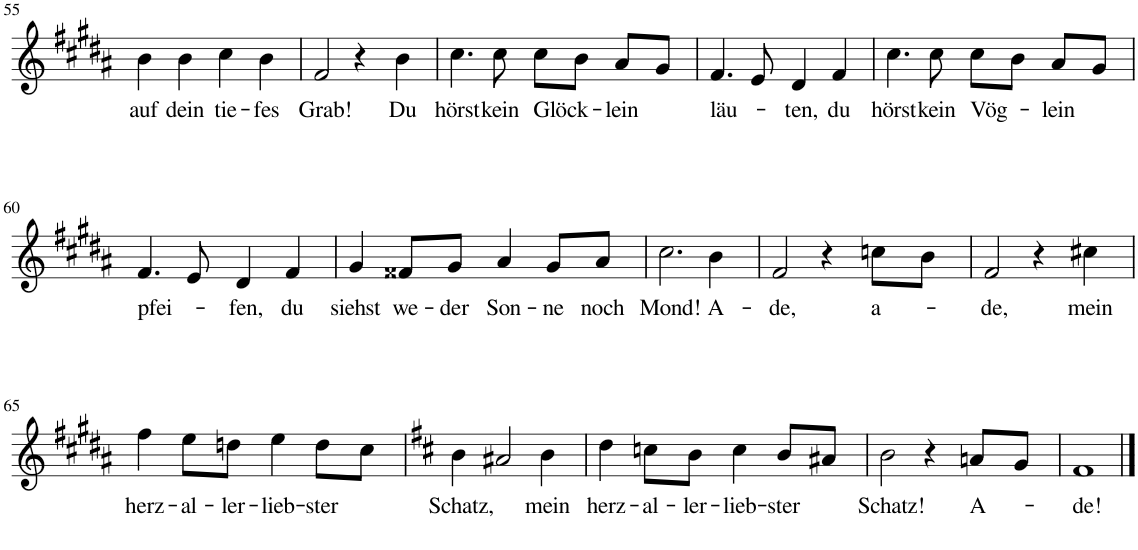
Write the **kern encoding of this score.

**kern	**text
*part1	*part1
*staff1	*staff1
*I"Piano	*
*I'Pno	*
!!LO:PB:g=z
*clefG2	*
*k[f#c#g#d#a#]	*
*M4/4	*
=55	=55
!	!LO:LY:b
4b\	auf
!	!LO:LY:b
4b\	dein
!	!LO:LY:b
4cc#\	tie-
!	!LO:LY:b
4b\	-fes
=56	=56
!	!LO:LY:b
2f#/	Grab!
4r	.
!	!LO:LY:b
4b\	Du
=57	=57
!	!LO:LY:b
4.cc#\	hörst
!	!LO:LY:b
8cc#\	kein
!	!LO:LY:b
8cc#\L	Glöck-
8b\J	.
!	!LO:LY:b
8a#/L	-lein
8g#/J	.
=58	=58
!	!LO:LY:b
4.f#/	läu-
8e/	.
!	!LO:LY:b
4d#/	-ten,
!	!LO:LY:b
4f#/	du
=59	=59
!	!LO:LY:b
4.cc#\	hörst
!	!LO:LY:b
8cc#\	kein
!	!LO:LY:b
8cc#\L	Vög-
8b\J	.
!	!LO:LY:b
8a#/L	-lein
8g#/J	.
!!LO:LB:g=z
=60	=60
!	!LO:LY:b
4.f#/	pfei-
8e/	.
!	!LO:LY:b
4d#/	-fen,
!	!LO:LY:b
4f#/	du
=61	=61
!	!LO:LY:b
4g#/	siehst
!	!LO:LY:b
8f##X/L	we-
!	!LO:LY:b
8g#/J	-der
!	!LO:LY:b
4a#/	Son-
!	!LO:LY:b
8g#/L	-ne
!	!LO:LY:b
8a#/J	noch
=62	=62
!	!LO:LY:b
2.cc#\	Mond!
!	!LO:LY:b
4b\	A-
=63	=63
!	!LO:LY:b
2f#/	-de,
4r	.
!	!LO:LY:b
8ccn\L	a-
8b\J	.
=64	=64
!	!LO:LY:b
2f#/	-de,
4r	.
!	!LO:LY:b
4cc#X\	mein
!!LO:LB:g=z
=65	=65
!	!LO:LY:b
4ff#\	herz-
!	!LO:LY:b
8ee\L	-al-
!	!LO:LY:b
8ddn\J	-ler-
!	!LO:LY:b
4ee\	-lieb-
!	!LO:LY:b
8dd\L	-ster
8cc#\J	.
=66	=66
*k[f#c#]	*
!	!LO:LY:b
4b\	Schatz,
2a#X/	.
!	!LO:LY:b
4b\	mein
=67	=67
!	!LO:LY:b
4dd\	herz-
!	!LO:LY:b
8ccn\L	-al-
!	!LO:LY:b
8b\J	-ler-
!	!LO:LY:b
4cc\	-lieb-
!	!LO:LY:b
8b/L	-ster
8a#X/J	.
=68	=68
!	!LO:LY:b
2b\	Schatz!
4r	.
!	!LO:LY:b
8an/L	A-
8g/J	.
=69	=69
!	!LO:LY:b
1f#	-de!
==	==
*-	*-
